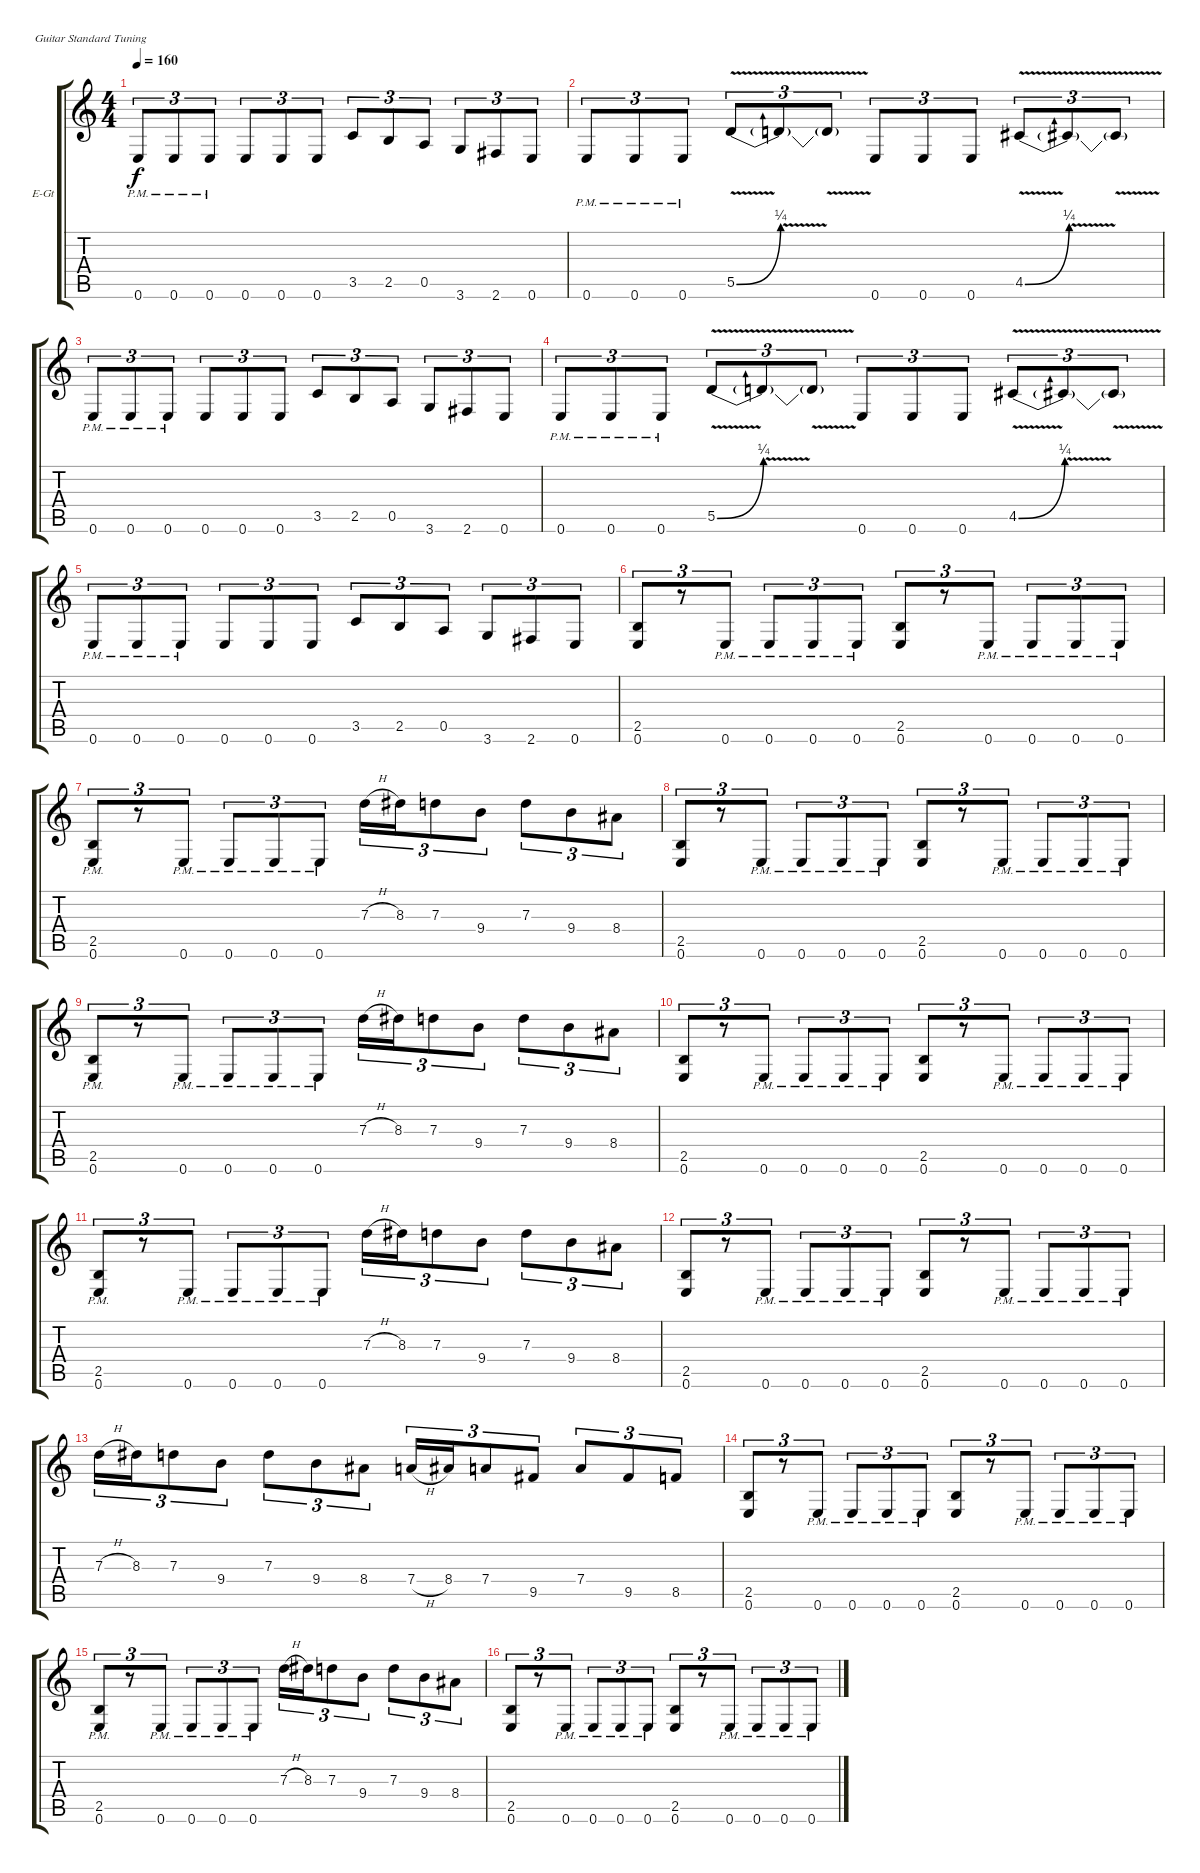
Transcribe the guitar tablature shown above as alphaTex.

\defaultSystemsLayout 4
\bracketExtendMode groupsimilarinstruments
\firstSystemTrackNameOrientation horizontal
\otherSystemsTrackNameOrientation horizontal
\track ("Lead Guitar" "E-Gt") {instrument distortionguitar}
\staff {score tabs}
\tuning (E4 B3 G3 D3 A2 E2)
\ts (4 4)
\tempo 160
\clef g2
\ks c
0.6{pm}.8{tu (3 2) dy f} 0.6{pm}.8{tu (3 2)} 0.6{pm}.8{tu (3 2)} 0.6.8{tu (3 2)} 0.6.8{tu (3 2)} 0.6.8{tu (3 2)} 3.5.8{tu (3 2)} 2.5.8{tu (3 2)} 0.5.8{tu (3 2)} 3.6.8{tu (3 2)} 2.6.8{tu (3 2)} 0.6.8{tu (3 2)} |
0.6{pm}.8{tu (3 2)} 0.6{pm}.8{tu (3 2)} 0.6{pm}.8{tu (3 2)} 5.5{be (bend 0.6 0 5.3999999999999995 1) v}.8{tu (3 2)} 5.5{v t}.8{tu (3 2)} 5.5{v t}.8{tu (3 2)} 0.6.8{tu (3 2)} 0.6.8{tu (3 2)} 0.6.8{tu (3 2)} 4.5{be (bend 0.6 0 5.3999999999999995 1) v}.8{tu (3 2)} 4.5{v t}.8{tu (3 2)} 4.5{v t}.8{tu (3 2)} |
0.6{pm}.8{tu (3 2)} 0.6{pm}.8{tu (3 2)} 0.6{pm}.8{tu (3 2)} 0.6.8{tu (3 2)} 0.6.8{tu (3 2)} 0.6.8{tu (3 2)} 3.5.8{tu (3 2)} 2.5.8{tu (3 2)} 0.5.8{tu (3 2)} 3.6.8{tu (3 2)} 2.6.8{tu (3 2)} 0.6.8{tu (3 2)} |
0.6{pm}.8{tu (3 2)} 0.6{pm}.8{tu (3 2)} 0.6{pm}.8{tu (3 2)} 5.5{be (bend 0.6 0 5.3999999999999995 1) v}.8{tu (3 2)} 5.5{v t}.8{tu (3 2)} 5.5{v t}.8{tu (3 2)} 0.6.8{tu (3 2)} 0.6.8{tu (3 2)} 0.6.8{tu (3 2)} 4.5{be (bend 0.6 0 5.3999999999999995 1) v}.8{tu (3 2)} 4.5{v t}.8{tu (3 2)} 4.5{v t}.8{tu (3 2)} |
0.6{pm}.8{tu (3 2)} 0.6{pm}.8{tu (3 2)} 0.6{pm}.8{tu (3 2)} 0.6.8{tu (3 2)} 0.6.8{tu (3 2)} 0.6.8{tu (3 2)} 3.5.8{tu (3 2)} 2.5.8{tu (3 2)} 0.5.8{tu (3 2)} 3.6.8{tu (3 2)} 2.6.8{tu (3 2)} 0.6.8{tu (3 2)} |
(0.6 2.5).8{tu (3 2)} r.8{tu (3 2)} 0.6{pm}.8{tu (3 2)} 0.6{pm}.8{tu (3 2)} 0.6{pm}.8{tu (3 2)} 0.6{pm}.8{tu (3 2)} (0.6 2.5).8{tu (3 2)} r.8{tu (3 2)} 0.6{pm}.8{tu (3 2)} 0.6{pm}.8{tu (3 2)} 0.6{pm}.8{tu (3 2)} 0.6{pm}.8{tu (3 2)} |
(0.6{pm} 2.5).8{tu (3 2)} r.8{tu (3 2)} 0.6{pm}.8{tu (3 2)} 0.6{pm}.8{tu (3 2)} 0.6{pm}.8{tu (3 2)} 0.6{pm}.8{tu (3 2)} 7.3{h}.16{tu (3 2)} 8.3.16{tu (3 2)} 7.3.8{tu (3 2)} 9.4.8{tu (3 2)} 7.3.8{tu (3 2)} 9.4.8{tu (3 2)} 8.4.8{tu (3 2)} |
(0.6 2.5).8{tu (3 2)} r.8{tu (3 2)} 0.6{pm}.8{tu (3 2)} 0.6{pm}.8{tu (3 2)} 0.6{pm}.8{tu (3 2)} 0.6{pm}.8{tu (3 2)} (0.6 2.5).8{tu (3 2)} r.8{tu (3 2)} 0.6{pm}.8{tu (3 2)} 0.6{pm}.8{tu (3 2)} 0.6{pm}.8{tu (3 2)} 0.6{pm}.8{tu (3 2)} |
(0.6{pm} 2.5).8{tu (3 2)} r.8{tu (3 2)} 0.6{pm}.8{tu (3 2)} 0.6{pm}.8{tu (3 2)} 0.6{pm}.8{tu (3 2)} 0.6{pm}.8{tu (3 2)} 7.3{h}.16{tu (3 2)} 8.3.16{tu (3 2)} 7.3.8{tu (3 2)} 9.4.8{tu (3 2)} 7.3.8{tu (3 2)} 9.4.8{tu (3 2)} 8.4.8{tu (3 2)} |
(0.6 2.5).8{tu (3 2)} r.8{tu (3 2)} 0.6{pm}.8{tu (3 2)} 0.6{pm}.8{tu (3 2)} 0.6{pm}.8{tu (3 2)} 0.6{pm}.8{tu (3 2)} (0.6 2.5).8{tu (3 2)} r.8{tu (3 2)} 0.6{pm}.8{tu (3 2)} 0.6{pm}.8{tu (3 2)} 0.6{pm}.8{tu (3 2)} 0.6{pm}.8{tu (3 2)} |
(0.6{pm} 2.5).8{tu (3 2)} r.8{tu (3 2)} 0.6{pm}.8{tu (3 2)} 0.6{pm}.8{tu (3 2)} 0.6{pm}.8{tu (3 2)} 0.6{pm}.8{tu (3 2)} 7.3{h}.16{tu (3 2)} 8.3.16{tu (3 2)} 7.3.8{tu (3 2)} 9.4.8{tu (3 2)} 7.3.8{tu (3 2)} 9.4.8{tu (3 2)} 8.4.8{tu (3 2)} |
(0.6 2.5).8{tu (3 2)} r.8{tu (3 2)} 0.6{pm}.8{tu (3 2)} 0.6{pm}.8{tu (3 2)} 0.6{pm}.8{tu (3 2)} 0.6{pm}.8{tu (3 2)} (0.6 2.5).8{tu (3 2)} r.8{tu (3 2)} 0.6{pm}.8{tu (3 2)} 0.6{pm}.8{tu (3 2)} 0.6{pm}.8{tu (3 2)} 0.6{pm}.8{tu (3 2)} |
7.3{h}.16{tu (3 2)} 8.3.16{tu (3 2)} 7.3.8{tu (3 2)} 9.4.8{tu (3 2)} 7.3.8{tu (3 2)} 9.4.8{tu (3 2)} 8.4.8{tu (3 2)} 7.4{h}.16{tu (3 2)} 8.4.16{tu (3 2)} 7.4.8{tu (3 2)} 9.5.8{tu (3 2)} 7.4.8{tu (3 2)} 9.5.8{tu (3 2)} 8.5.8{tu (3 2)} |
(0.6 2.5).8{tu (3 2)} r.8{tu (3 2)} 0.6{pm}.8{tu (3 2)} 0.6{pm}.8{tu (3 2)} 0.6{pm}.8{tu (3 2)} 0.6{pm}.8{tu (3 2)} (0.6 2.5).8{tu (3 2)} r.8{tu (3 2)} 0.6{pm}.8{tu (3 2)} 0.6{pm}.8{tu (3 2)} 0.6{pm}.8{tu (3 2)} 0.6{pm}.8{tu (3 2)} |
(0.6{pm} 2.5).8{tu (3 2)} r.8{tu (3 2)} 0.6{pm}.8{tu (3 2)} 0.6{pm}.8{tu (3 2)} 0.6{pm}.8{tu (3 2)} 0.6{pm}.8{tu (3 2)} 7.3{h}.16{tu (3 2)} 8.3.16{tu (3 2)} 7.3.8{tu (3 2)} 9.4.8{tu (3 2)} 7.3.8{tu (3 2)} 9.4.8{tu (3 2)} 8.4.8{tu (3 2)} |
(0.6 2.5).8{tu (3 2)} r.8{tu (3 2)} 0.6{pm}.8{tu (3 2)} 0.6{pm}.8{tu (3 2)} 0.6{pm}.8{tu (3 2)} 0.6{pm}.8{tu (3 2)} (0.6 2.5).8{tu (3 2)} r.8{tu (3 2)} 0.6{pm}.8{tu (3 2)} 0.6{pm}.8{tu (3 2)} 0.6{pm}.8{tu (3 2)} 0.6{pm}.8{tu (3 2)}
